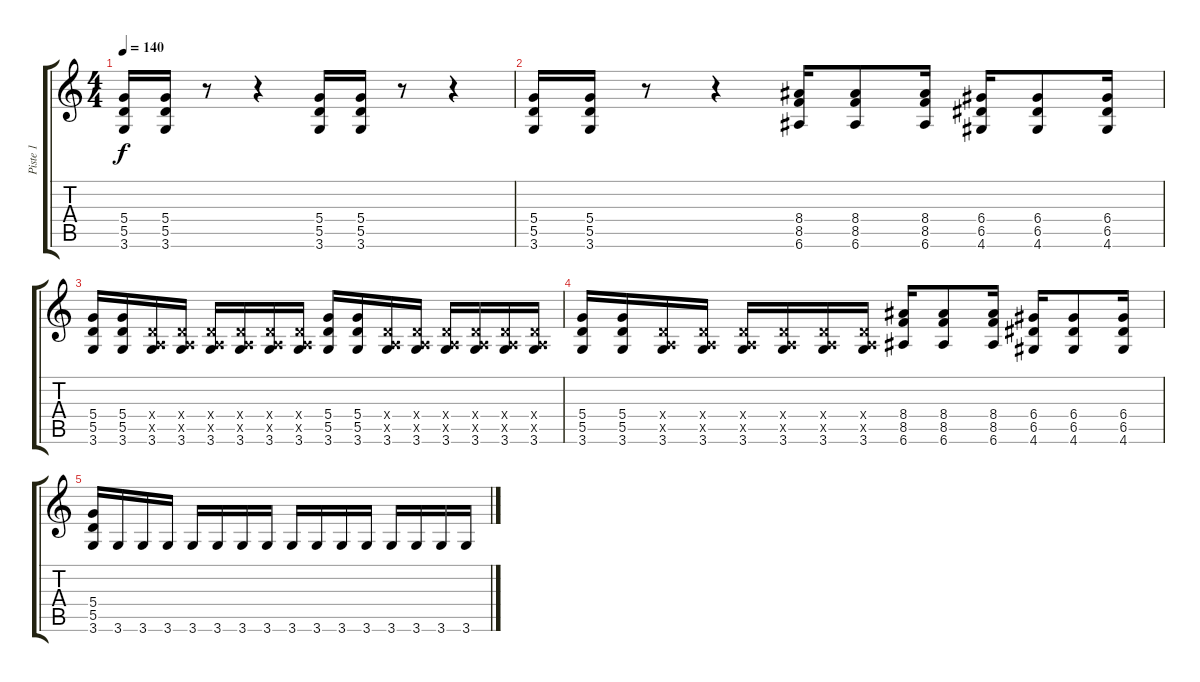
\track ("Piste 1" "Piste 1") {instrument distortionguitar}
\staff {score tabs}
\tuning (E4 B3 G3 D3 A2 E2) {hide}
\ts (4 4)
\tempo 140
\clef g2
\ks c
(5.4 5.5 3.6).16{dy f} (5.4 5.5 3.6).16 r.8 r.4 (5.4 5.5 3.6).16 (5.4 5.5 3.6).16 r.8 r.4 |
(5.4 5.5 3.6).16 (5.4 5.5 3.6).16 r.8 r.4 (8.4 8.5 6.6).16 (8.4 8.5 6.6).8 (8.4 8.5 6.6).16 (6.4 6.5 4.6).16 (6.4 6.5 4.6).8 (6.4 6.5 4.6).16 |
(5.4 5.5 3.6).16 (5.4 5.5 3.6).16 (0.4{x} 0.5{x} 3.6).16 (0.4{x} 0.5{x} 3.6).16 (0.4{x} 0.5{x} 3.6).16 (0.4{x} 0.5{x} 3.6).16 (0.4{x} 0.5{x} 3.6).16 (0.4{x} 0.5{x} 3.6).16 (5.4 5.5 3.6).16 (5.4 5.5 3.6).16 (0.4{x} 0.5{x} 3.6).16 (0.4{x} 0.5{x} 3.6).16 (0.4{x} 0.5{x} 3.6).16 (0.4{x} 0.5{x} 3.6).16 (0.4{x} 0.5{x} 3.6).16 (0.4{x} 0.5{x} 3.6).16 |
(5.4 5.5 3.6).16 (5.4 5.5 3.6).16 (0.4{x} 0.5{x} 3.6).16 (0.4{x} 0.5{x} 3.6).16 (0.4{x} 0.5{x} 3.6).16 (0.4{x} 0.5{x} 3.6).16 (0.4{x} 0.5{x} 3.6).16 (0.4{x} 0.5{x} 3.6).16 (8.4 8.5 6.6).16 (8.4 8.5 6.6).8 (8.4 8.5 6.6).16 (6.4 6.5 4.6).16 (6.4 6.5 4.6).8 (6.4 6.5 4.6).16 |
(5.4 5.5 3.6).16 3.6.16 3.6.16 3.6.16 3.6.16 3.6.16 3.6.16 3.6.16 3.6.16 3.6.16 3.6.16 3.6.16 3.6.16 3.6.16 3.6.16 3.6.16
